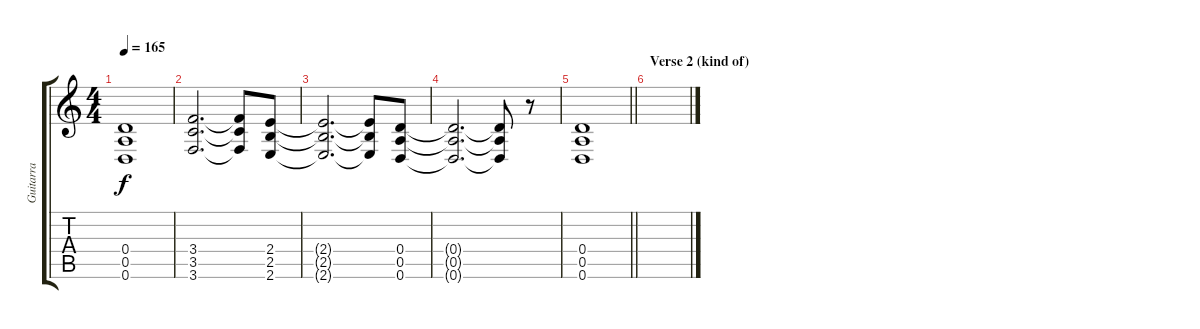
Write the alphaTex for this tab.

\track ("Guitarra" "Guitarra") {instrument overdrivenguitar}
\staff {score tabs}
\tuning (E4 B3 G3 D3 A2 D2) {hide}
\ts (4 4)
\tempo 165
\clef g2
\ks c
(0.4{t} 0.5{t} 0.6{t}).1{dy f} |
(3.4 3.5 3.6).2{d} (3.4{t} 3.5{t} 3.6{t}).8 (2.4 2.5 2.6).8 |
(2.4{t} 2.5{t} 2.6{t}).2{d} (2.4{t} 2.5{t} 2.6{t}).8 (0.4 0.5 0.6).8 |
(0.4{t} 0.5{t} 0.6{t}).2{d} (0.4{t} 0.5{t} 0.6{t}).8 r.8 |
\barLineRight lightlight
(0.4 0.5 0.6).1 |
\section ("" "Verse 2 (kind of)")
